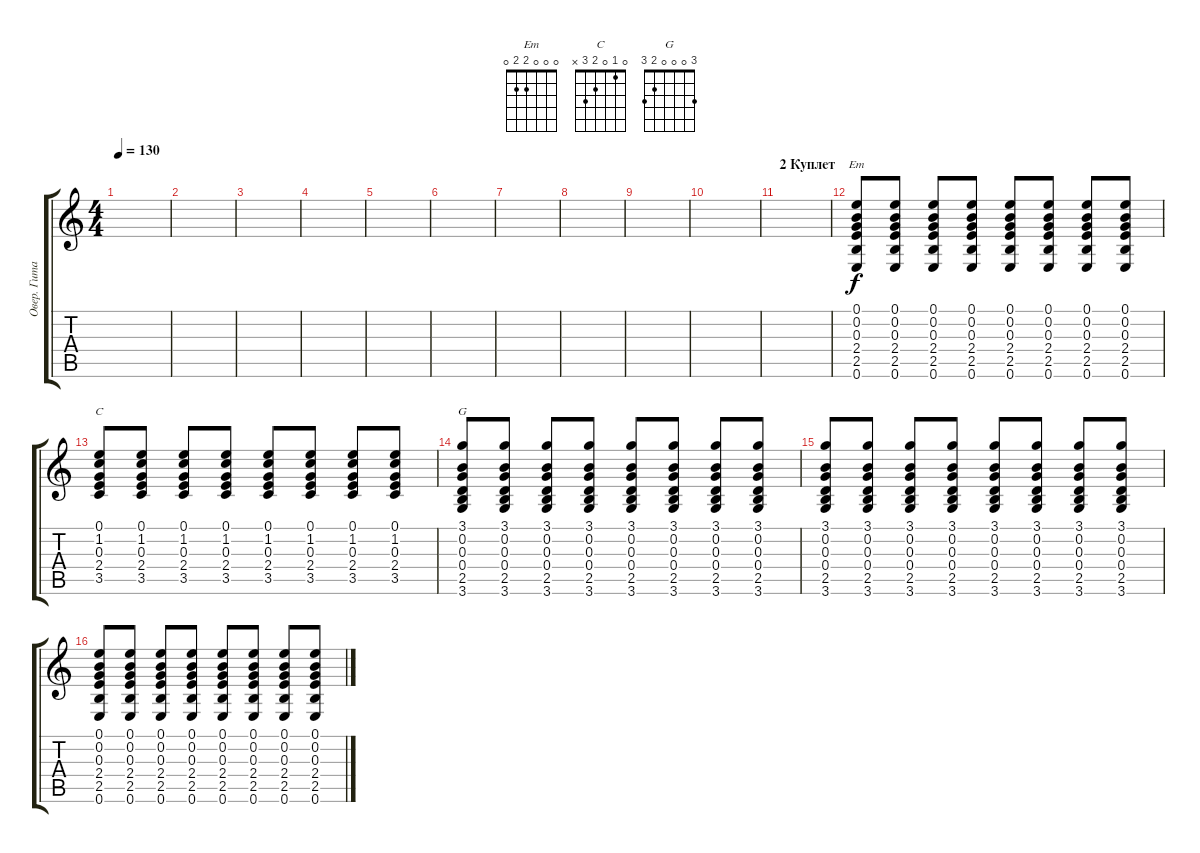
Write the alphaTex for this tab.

\track ("Овер. Гитара" "Овер. Гита") {instrument overdrivenguitar}
\staff {score tabs}
\tuning (E4 B3 G3 D3 A2 E2) {hide}
\chord ("Em" 0 0 0 2 2 0)
\chord ("C" 0 1 0 2 3 x)
\chord ("G" 3 0 0 0 2 3)
\ts (4 4)
\tempo 130
\clef g2
\ks c
|
|
|
|
|
|
|
|
|
|
\section ("" "2 Куплет")
|
(0.1 0.2 0.3 2.4 2.5 0.6).8{ch "Em"} (0.1 0.2 0.3 2.4 2.5 0.6).8 (0.1 0.2 0.3 2.4 2.5 0.6).8 (0.1 0.2 0.3 2.4 2.5 0.6).8 (0.1 0.2 0.3 2.4 2.5 0.6).8 (0.1 0.2 0.3 2.4 2.5 0.6).8 (0.1 0.2 0.3 2.4 2.5 0.6).8 (0.1 0.2 0.3 2.4 2.5 0.6).8 |
(0.1 1.2 0.3 2.4 3.5).8{ch "C"} (0.1 1.2 0.3 2.4 3.5).8 (0.1 1.2 0.3 2.4 3.5).8 (0.1 1.2 0.3 2.4 3.5).8 (0.1 1.2 0.3 2.4 3.5).8 (0.1 1.2 0.3 2.4 3.5).8 (0.1 1.2 0.3 2.4 3.5).8 (0.1 1.2 0.3 2.4 3.5).8 |
(3.1 0.2 0.3 0.4 2.5 3.6).8{ch "G"} (3.1 0.2 0.3 0.4 2.5 3.6).8 (3.1 0.2 0.3 0.4 2.5 3.6).8 (3.1 0.2 0.3 0.4 2.5 3.6).8 (3.1 0.2 0.3 0.4 2.5 3.6).8 (3.1 0.2 0.3 0.4 2.5 3.6).8 (3.1 0.2 0.3 0.4 2.5 3.6).8 (3.1 0.2 0.3 0.4 2.5 3.6).8 |
(3.1 0.2 0.3 0.4 2.5 3.6).8 (3.1 0.2 0.3 0.4 2.5 3.6).8 (3.1 0.2 0.3 0.4 2.5 3.6).8 (3.1 0.2 0.3 0.4 2.5 3.6).8 (3.1 0.2 0.3 0.4 2.5 3.6).8 (3.1 0.2 0.3 0.4 2.5 3.6).8 (3.1 0.2 0.3 0.4 2.5 3.6).8 (3.1 0.2 0.3 0.4 2.5 3.6).8 |
(0.1 0.2 0.3 2.4 2.5 0.6).8 (0.1 0.2 0.3 2.4 2.5 0.6).8 (0.1 0.2 0.3 2.4 2.5 0.6).8 (0.1 0.2 0.3 2.4 2.5 0.6).8 (0.1 0.2 0.3 2.4 2.5 0.6).8 (0.1 0.2 0.3 2.4 2.5 0.6).8 (0.1 0.2 0.3 2.4 2.5 0.6).8 (0.1 0.2 0.3 2.4 2.5 0.6).8
